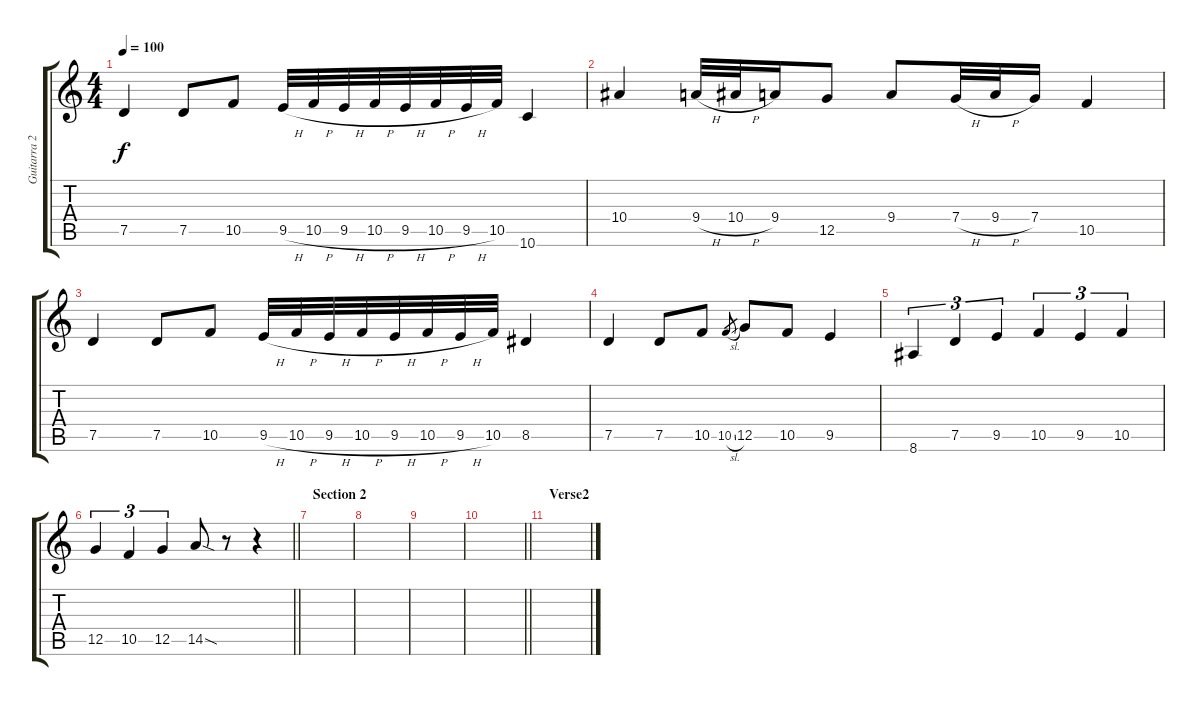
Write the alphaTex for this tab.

\track ("Guitarra 2" "Guitarra 2") {instrument distortionguitar}
\staff {score tabs}
\tuning (D4 A3 F3 C3 G2 D2) {hide}
\ts (4 4)
\tempo 100
\clef g2
\ks c
7.5.4{dy f} 7.5.8 10.5.8 9.5{h}.32 10.5{h}.32 9.5{h}.32 10.5{h}.32 9.5{h}.32 10.5{h}.32 9.5{h}.32 10.5.32 10.6.4 |
10.4.4 9.4{h}.32 10.4{h}.32 9.4.16 12.5.8 9.4.8 7.4{h}.32 9.4{h}.32 7.4.16 10.5.4 |
7.5.4 7.5.8 10.5.8 9.5{h}.32 10.5{h}.32 9.5{h}.32 10.5{h}.32 9.5{h}.32 10.5{h}.32 9.5{h}.32 10.5.32 8.5.4 |
7.5.4 7.5.8 10.5.8 10.5{sl}.8{gr} 12.5.8 10.5.8 9.5.4 |
8.6.4{tu (3 2)} 7.5.4{tu (3 2)} 9.5.4{tu (3 2)} 10.5.4{tu (3 2)} 9.5.4{tu (3 2)} 10.5.4{tu (3 2)} |
\barLineRight lightlight
12.5.4{tu (3 2)} 10.5.4{tu (3 2)} 12.5.4{tu (3 2)} 14.5{sod}.8 r.8 r.4 |
\section ("" "Section 2")
|
|
|
\barLineRight lightlight
|
\section ("" "Verse2")
